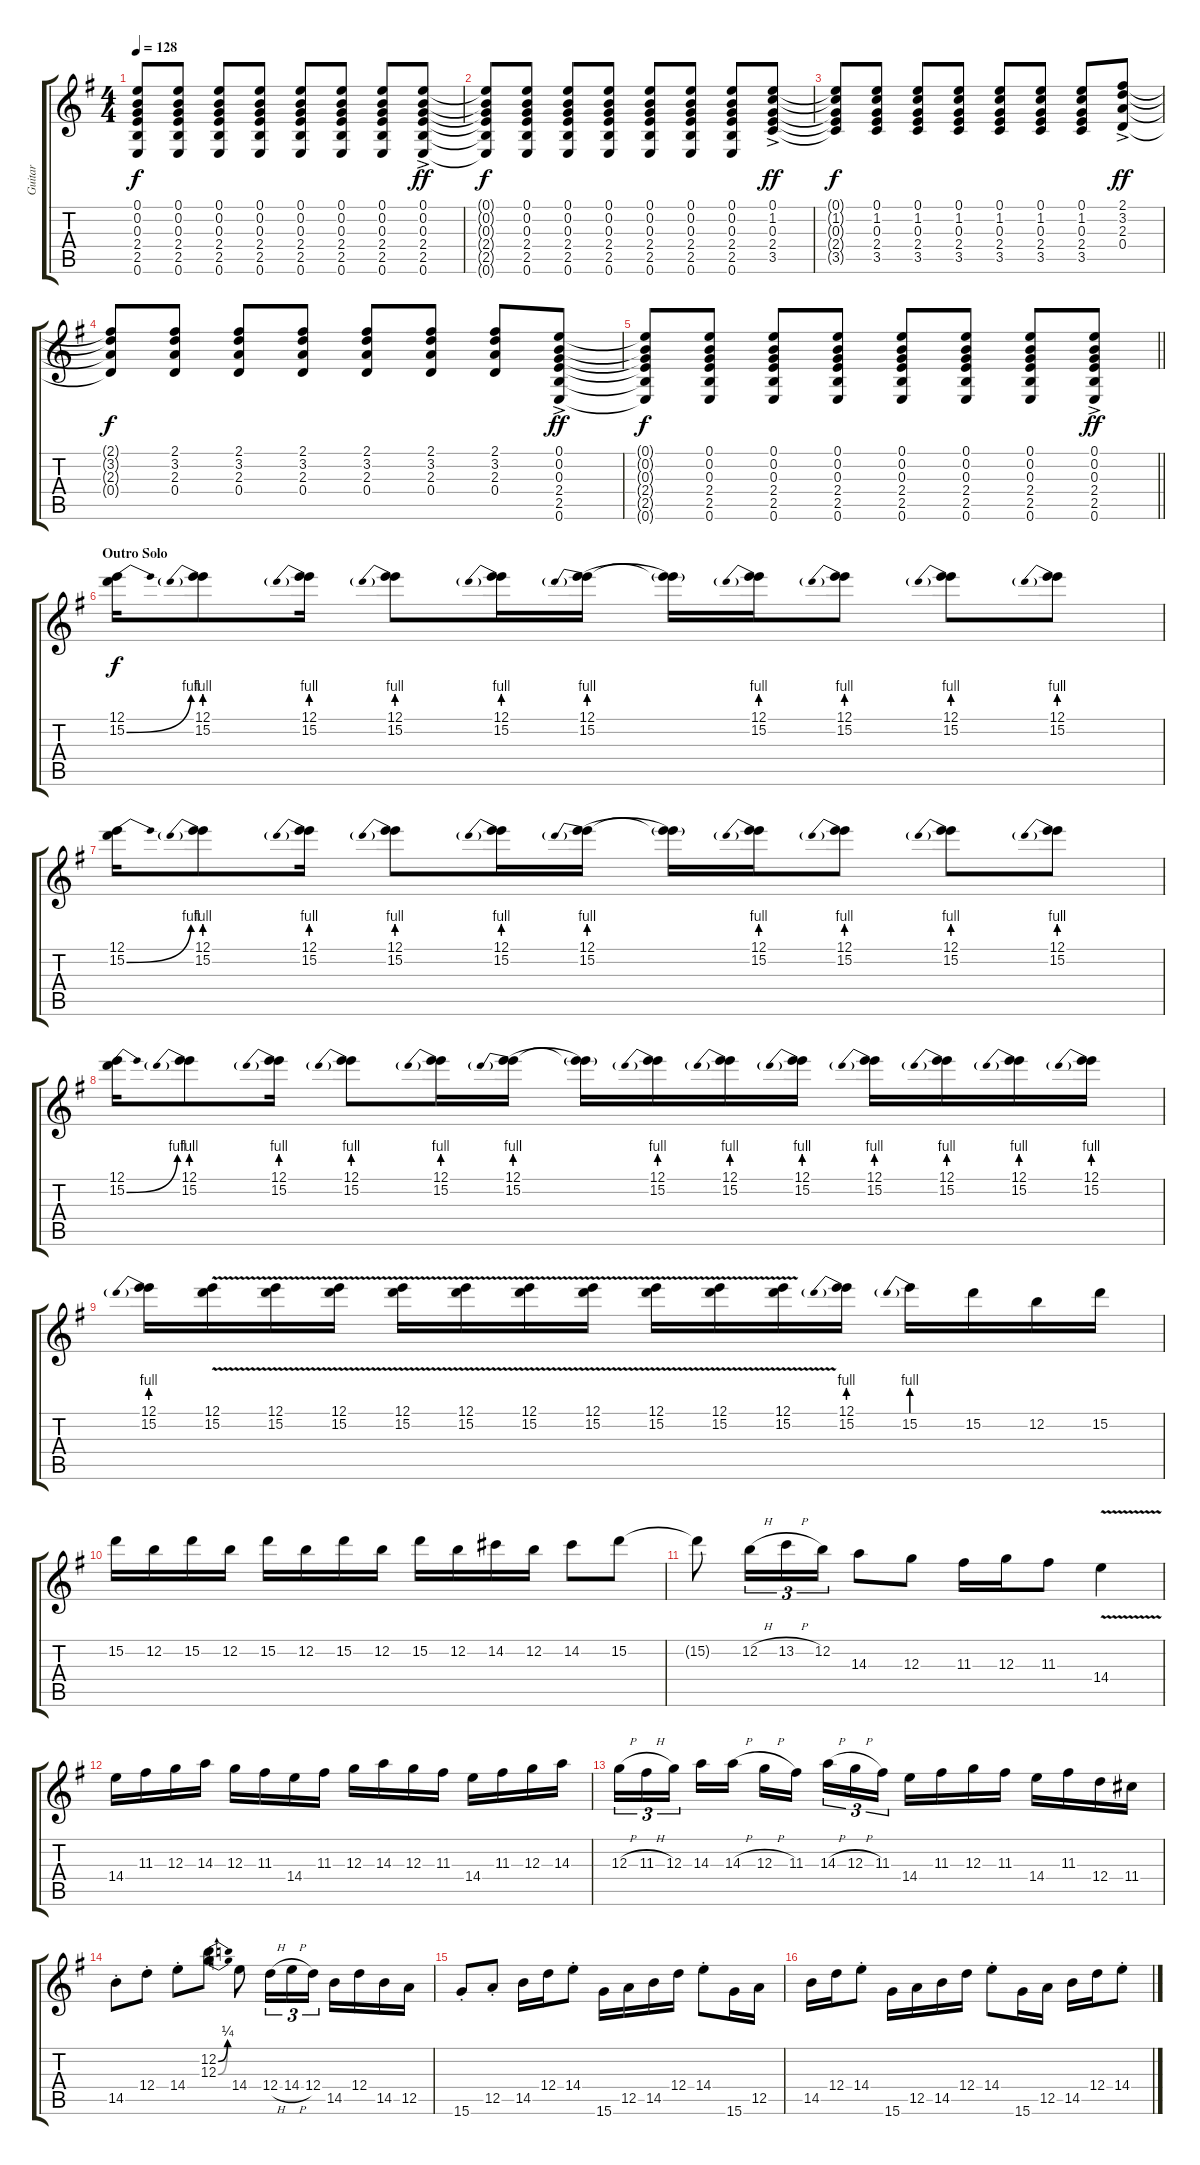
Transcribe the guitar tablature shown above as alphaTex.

\track ("Guitar" "Guitar") {instrument overdrivenguitar}
\staff {score tabs}
\tuning (E4 B3 G3 D3 A2 E2) {hide}
\ts (4 4)
\tempo 128
\clef g2
\ks g
(0.1{t} 0.2{t} 0.3{t} 2.4{t} 2.5{t} 0.6{t}).8{dy f} (0.1 0.2 0.3 2.4 2.5 0.6).8 (0.1 0.2 0.3 2.4 2.5 0.6).8 (0.1 0.2 0.3 2.4 2.5 0.6).8 (0.1 0.2 0.3 2.4 2.5 0.6).8 (0.1 0.2 0.3 2.4 2.5 0.6).8 (0.1 0.2 0.3 2.4 2.5 0.6).8 (0.1{ac} 0.2{ac} 0.3{ac} 2.4{ac} 2.5{ac} 0.6{ac}).8{dy ff} |
(0.1{t} 0.2{t} 0.3{t} 2.4{t} 2.5{t} 0.6{t}).8{dy f} (0.1 0.2 0.3 2.4 2.5 0.6).8 (0.1 0.2 0.3 2.4 2.5 0.6).8 (0.1 0.2 0.3 2.4 2.5 0.6).8 (0.1 0.2 0.3 2.4 2.5 0.6).8 (0.1 0.2 0.3 2.4 2.5 0.6).8 (0.1 0.2 0.3 2.4 2.5 0.6).8 (0.1{ac} 1.2{ac} 0.3{ac} 2.4{ac} 3.5{ac}).8{dy ff} |
(0.1{t} 1.2{t} 0.3{t} 2.4{t} 3.5{t}).8{dy f} (0.1 1.2 0.3 2.4 3.5).8 (0.1 1.2 0.3 2.4 3.5).8 (0.1 1.2 0.3 2.4 3.5).8 (0.1 1.2 0.3 2.4 3.5).8 (0.1 1.2 0.3 2.4 3.5).8 (0.1 1.2 0.3 2.4 3.5).8 (2.1{ac} 3.2{ac} 2.3{ac} 0.4{ac}).8{dy ff} |
(2.1{t} 3.2{t} 2.3{t} 0.4{t}).8{dy f} (2.1 3.2 2.3 0.4).8 (2.1 3.2 2.3 0.4).8 (2.1 3.2 2.3 0.4).8 (2.1 3.2 2.3 0.4).8 (2.1 3.2 2.3 0.4).8 (2.1 3.2 2.3 0.4).8 (0.1{ac} 0.2{ac} 0.3{ac} 2.4{ac} 2.5{ac} 0.6{ac}).8{dy ff} |
\barLineRight lightlight
(0.1{t} 0.2{t} 0.3{t} 2.4{t} 2.5{t} 0.6{t}).8{dy f} (0.1 0.2 0.3 2.4 2.5 0.6).8 (0.1 0.2 0.3 2.4 2.5 0.6).8 (0.1 0.2 0.3 2.4 2.5 0.6).8 (0.1 0.2 0.3 2.4 2.5 0.6).8 (0.1 0.2 0.3 2.4 2.5 0.6).8 (0.1 0.2 0.3 2.4 2.5 0.6).8 (0.1{ac} 0.2{ac} 0.3{ac} 2.4{ac} 2.5{ac} 0.6{ac}).8{dy ff} |
\section ("" "Outro Solo")
(12.1 15.2{be (bend 0 0 60 4)}).16{dy f} (12.1 15.2{be (prebend 0 4 60 4)}).8 (12.1 15.2{be (prebend 0 4 60 4)}).16 (12.1 15.2{be (prebend 0 4 60 4)}).8 (12.1 15.2{be (prebend 0 4 60 4)}).16 (12.1 15.2{be (prebend 0 4 60 4)}).16 (12.1{t} 15.2{t}).16 (12.1 15.2{be (prebend 0 4 60 4)}).16 (12.1 15.2{be (prebend 0 4 60 4)}).8 (12.1 15.2{be (prebend 0 4 60 4)}).8 (12.1 15.2{be (prebend 0 4 60 4)}).8 |
(12.1 15.2{be (bend 0 0 60 4)}).16 (12.1 15.2{be (prebend 0 4 60 4)}).8 (12.1 15.2{be (prebend 0 4 60 4)}).16 (12.1 15.2{be (prebend 0 4 60 4)}).8 (12.1 15.2{be (prebend 0 4 60 4)}).16 (12.1 15.2{be (prebend 0 4 60 4)}).16 (12.1{t} 15.2{t}).16 (12.1 15.2{be (prebend 0 4 60 4)}).16 (12.1 15.2{be (prebend 0 4 60 4)}).8 (12.1 15.2{be (prebend 0 4 60 4)}).8 (12.1 15.2{be (prebend 0 4 60 4)}).8 |
(12.1 15.2{be (bend 0 0 60 4)}).16 (12.1 15.2{be (prebend 0 4 60 4)}).8 (12.1 15.2{be (prebend 0 4 60 4)}).16 (12.1 15.2{be (prebend 0 4 60 4)}).8 (12.1 15.2{be (prebend 0 4 60 4)}).16 (12.1 15.2{be (prebend 0 4 60 4)}).16 (12.1{t} 15.2{t}).16 (12.1 15.2{be (prebend 0 4 60 4)}).16 (12.1 15.2{be (prebend 0 4 60 4)}).16 (12.1 15.2{be (prebend 0 4 60 4)}).16 (12.1 15.2{be (prebend 0 4 60 4)}).16 (12.1 15.2{be (prebend 0 4 60 4)}).16 (12.1 15.2{be (prebend 0 4 60 4)}).16 (12.1 15.2{be (prebend 0 4 60 4)}).16 |
(12.1 15.2{be (prebend 0 4 60 4)}).16 (12.1{v} 15.2{v}).16 (12.1{v} 15.2{v}).16 (12.1{v} 15.2{v}).16 (12.1{v} 15.2{v}).16 (12.1{v} 15.2{v}).16 (12.1{v} 15.2{v}).16 (12.1{v} 15.2{v}).16 (12.1{v} 15.2{v}).16 (12.1{v} 15.2{v}).16 (12.1{v} 15.2{v}).16 (12.1 15.2{be (prebend 0 4 60 4)}).16 15.2{be (prebend 0 4 60 4)}.16 15.2.16 12.2.16 15.2.16 |
15.2.16 12.2.16 15.2.16 12.2.16 15.2.16 12.2.16 15.2.16 12.2.16 15.2.16 12.2.16 14.2.16 12.2.16 14.2.8 15.2.8 |
15.2{t}.8 12.2{h}.16{tu (3 2)} 13.2{h}.16{tu (3 2)} 12.2.16{tu (3 2)} 14.3.8 12.3.8 11.3.16 12.3.16 11.3.8 14.4{v}.4 |
14.4.16 11.3.16 12.3.16 14.3.16 12.3.16 11.3.16 14.4.16 11.3.16 12.3.16 14.3.16 12.3.16 11.3.16 14.4.16 11.3.16 12.3.16 14.3.16 |
12.3{h}.16{tu (3 2)} 11.3{h}.16{tu (3 2)} 12.3.16{tu (3 2) beam splitsecondary} 14.3.16 14.3{h}.16 12.3{h}.16 11.3.16{beam splitsecondary} 14.3{h}.16{tu (3 2)} 12.3{h}.16{tu (3 2)} 11.3.16{tu (3 2)} 14.4.16 11.3.16 12.3.16 11.3.16 14.4.16 11.3.16 12.4.16 11.4.16 |
14.5{st}.8 12.4{st}.8 14.4{st}.8 (12.2{be (bend 0 0 60 1)} 12.3{be (bend 0 0 60 1)}).8 14.4.8 12.4{h}.16{tu (3 2)} 14.4{h}.16{tu (3 2)} 12.4.16{tu (3 2)} 14.5.16 12.4.16 14.5.16 12.5.16 |
15.6{st}.8 12.5{st}.8 14.5.16 12.4.16 14.4{st}.8 15.6.16 12.5.16 14.5.16 12.4.16 14.4{st}.8 15.6.16 12.5.16 |
14.5.16 12.4.16 14.4{st}.8 15.6.16 12.5.16 14.5.16 12.4.16 14.4{st}.8 15.6.16 12.5.16 14.5.16 12.4.16 14.4{st}.8
